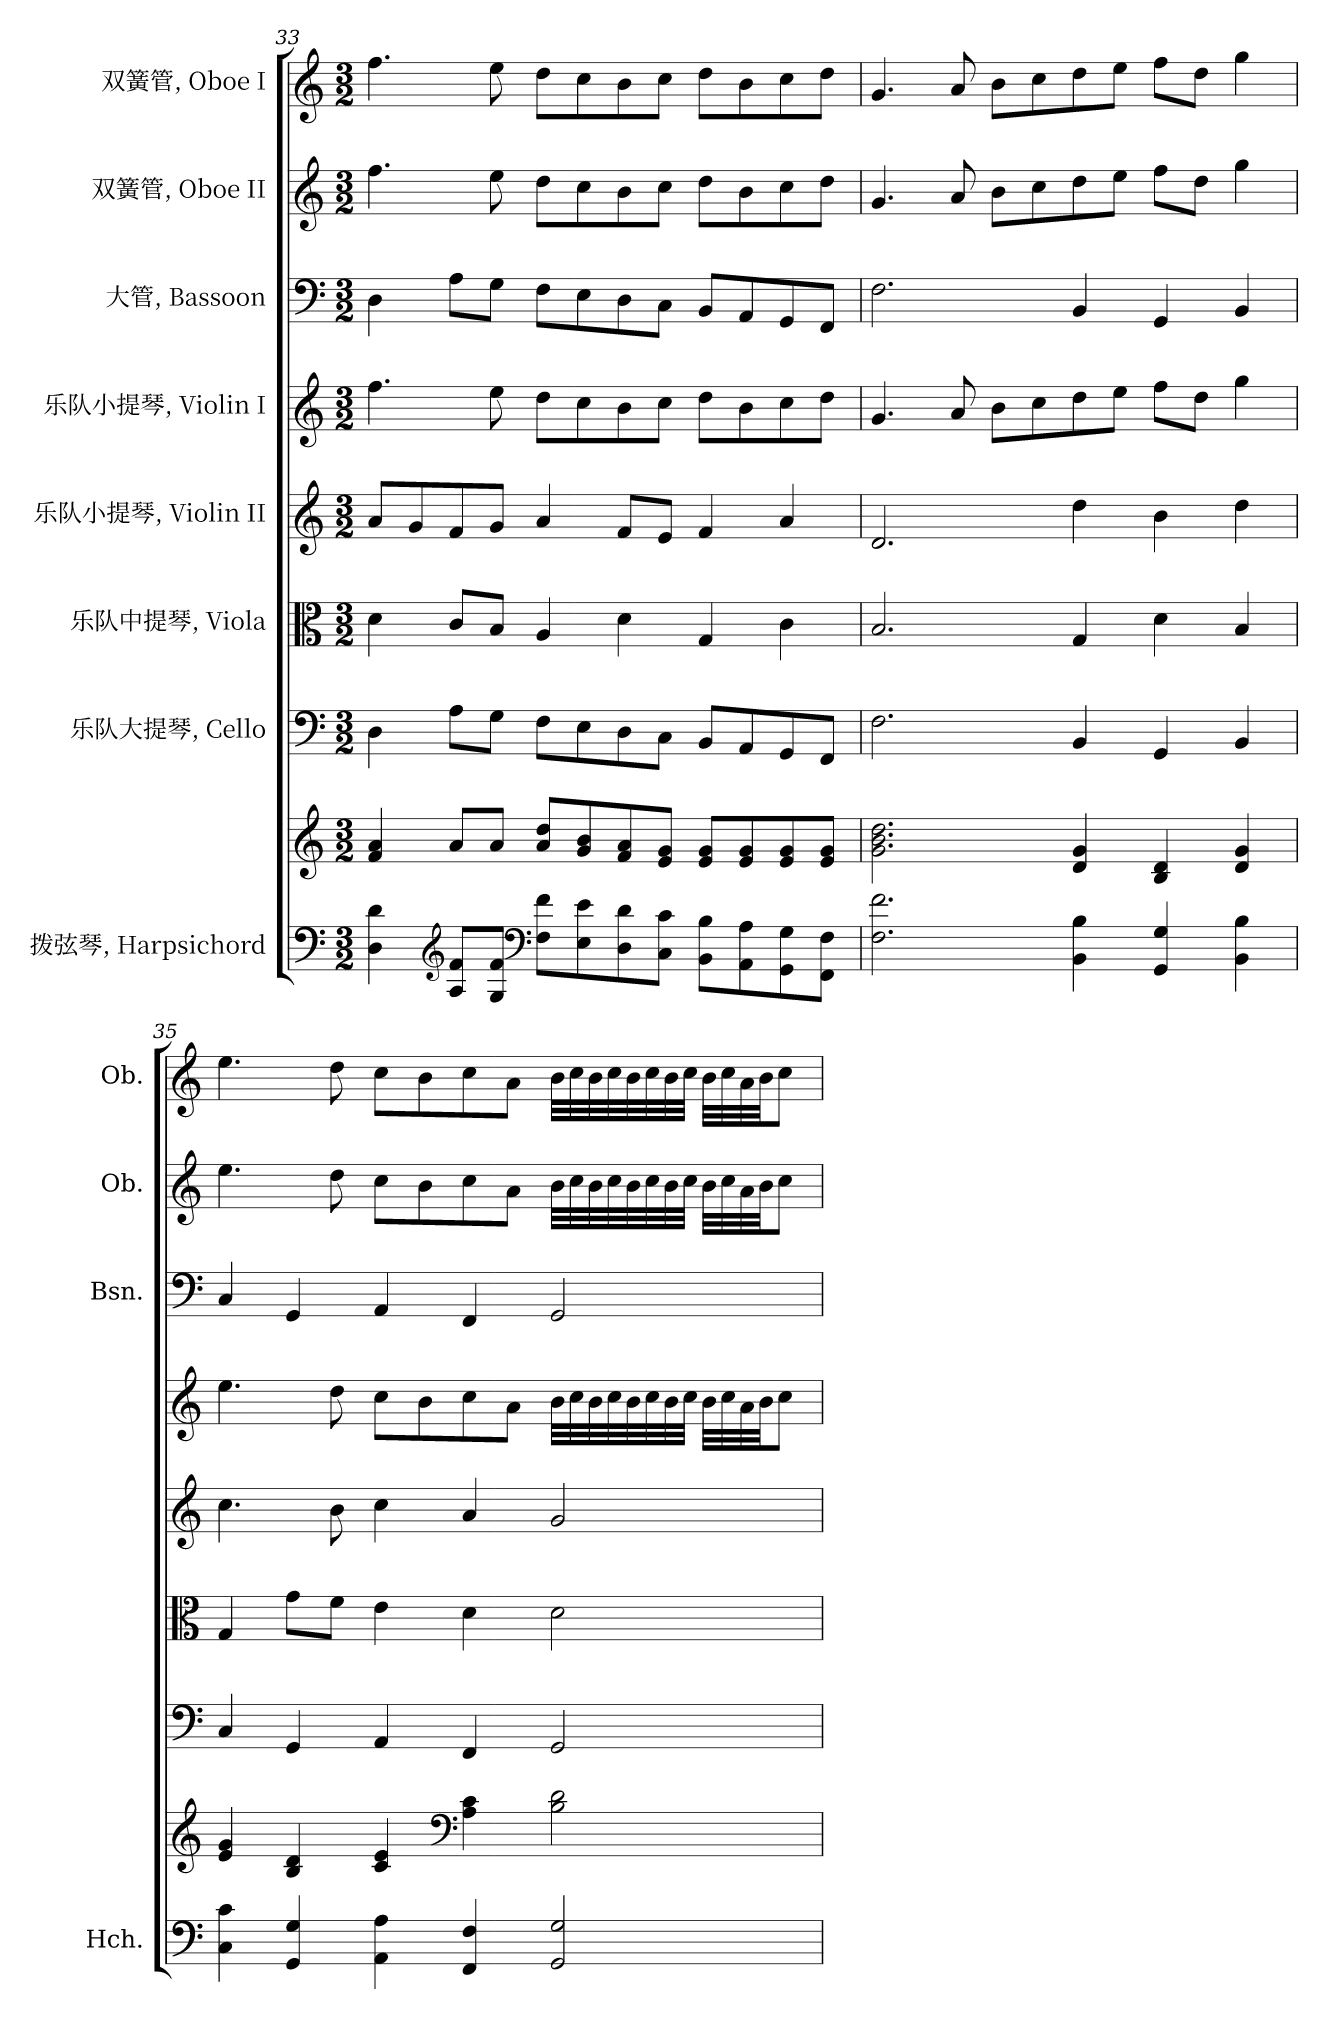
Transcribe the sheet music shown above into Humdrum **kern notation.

**kern	**kern	**kern	**kern	**kern	**kern	**kern	**kern	**kern
*part8	*part8	*part7	*part6	*part5	*part4	*part3	*part2	*part1
*staff9	*staff8	*staff7	*staff6	*staff5	*staff4	*staff3	*staff2	*staff1
*I"拨弦琴, Harpsichord	*	*I"乐队大提琴, Cello	*I"乐队中提琴, Viola	*I"乐队小提琴, Violin II	*I"乐队小提琴, Violin I	*I"大管, Bassoon	*I"双簧管, Oboe II	*I"双簧管, Oboe I
*I'Hch.	*	*	*	*	*	*I'Bsn.	*I'Ob.	*I'Ob.
!!LO:PB:g=z
*clefF4	*clefG2	*clefF4	*clefC3	*clefG2	*clefG2	*clefF4	*clefG2	*clefG2
*k[]	*k[]	*k[]	*k[]	*k[]	*k[]	*k[]	*k[]	*k[]
*M3/2	*M3/2	*M3/2	*M3/2	*M3/2	*M3/2	*M3/2	*M3/2	*M3/2
=33	=33	=33	=33	=33	=33	=33	=33	=33
4D\ 4d\	4f/ 4a/	4D\	4d\	8a/L	4.ff\	4D\	4.ff\	4.ff\
.	.	.	.	8g/	.	.	.	.
*clefG2	*	*	*	*	*	*	*	*
8A/ 8f/L	8a/L	8A\L	8c/L	8f/	.	8A\L	.	.
8G/ 8f/J	8a/J	8G\J	8B/J	8g/J	8ee\	8G\J	8ee\	8ee\
*clefF4	*	*	*	*	*	*	*	*
8F\ 8f\L	8a/ 8dd/L	8F\L	4A/	4a/	8dd\L	8F\L	8dd\L	8dd\L
8E\ 8e\	8g/ 8b/	8E\	.	.	8cc\	8E\	8cc\	8cc\
8D\ 8d\	8f/ 8a/	8D\	4d\	8f/L	8b\	8D\	8b\	8b\
8C\ 8c\J	8e/ 8g/J	8C\J	.	8e/J	8cc\J	8C\J	8cc\J	8cc\J
8BB\ 8B\L	8e/ 8g/L	8BB/L	4G/	4f/	8dd\L	8BB/L	8dd\L	8dd\L
8AA\ 8A\	8e/ 8g/	8AA/	.	.	8b\	8AA/	8b\	8b\
8GG\ 8G\	8e/ 8g/	8GG/	4c\	4a/	8cc\	8GG/	8cc\	8cc\
8FF\ 8F\J	8e/ 8g/J	8FF/J	.	.	8dd\J	8FF/J	8dd\J	8dd\J
=34	=34	=34	=34	=34	=34	=34	=34	=34
2.F\ 2.f\	2.g\ 2.b\ 2.dd\	2.F\	2.B/	2.d/	4.g/	2.F\	4.g/	4.g/
.	.	.	.	.	8a/	.	8a/	8a/
.	.	.	.	.	8b\L	.	8b\L	8b\L
.	.	.	.	.	8cc\	.	8cc\	8cc\
4BB\ 4B\	4d/ 4g/	4BB/	4G/	4dd\	8dd\	4BB/	8dd\	8dd\
.	.	.	.	.	8ee\J	.	8ee\J	8ee\J
4GG/ 4G/	4B/ 4d/	4GG/	4d\	4b\	8ff\L	4GG/	8ff\L	8ff\L
.	.	.	.	.	8dd\J	.	8dd\J	8dd\J
4BB\ 4B\	4d/ 4g/	4BB/	4B/	4dd\	4gg\	4BB/	4gg\	4gg\
!!LO:PB:g=z
=35	=35	=35	=35	=35	=35	=35	=35	=35
4C\ 4c\	4e/ 4g/	4C/	4G/	4.cc\	4.ee\	4C/	4.ee\	4.ee\
4GG/ 4G/	4B/ 4d/	4GG/	8g\L	.	.	4GG/	.	.
.	.	.	8f\J	8b\	8dd\	.	8dd\	8dd\
4AA\ 4A\	4c/ 4e/	4AA/	4e\	4cc\	8cc\L	4AA/	8cc\L	8cc\L
.	.	.	.	.	8b\	.	8b\	8b\
*	*clefF4	*	*	*	*	*	*	*
4FF/ 4F/	4A\ 4c\	4FF/	4d\	4a/	8cc\	4FF/	8cc\	8cc\
.	.	.	.	.	8a\J	.	8a\J	8a\J
2GG/ 2G/	2B\ 2d\	2GG/	2d\	2g/	32b\LLL	2GG/	32b\LLL	32b\LLL
.	.	.	.	.	32cc\	.	32cc\	32cc\
.	.	.	.	.	32b\	.	32b\	32b\
.	.	.	.	.	32cc\	.	32cc\	32cc\
.	.	.	.	.	32b\	.	32b\	32b\
.	.	.	.	.	32cc\	.	32cc\	32cc\
.	.	.	.	.	32b\	.	32b\	32b\
.	.	.	.	.	32cc\JJJ	.	32cc\JJJ	32cc\JJJ
.	.	.	.	.	32b\LLL	.	32b\LLL	32b\LLL
.	.	.	.	.	32cc\	.	32cc\	32cc\
.	.	.	.	.	32a\	.	32a\	32a\
.	.	.	.	.	32b\JJ	.	32b\JJ	32b\JJ
.	.	.	.	.	8cc\J	.	8cc\J	8cc\J
=	=	=	=	=	=	=	=	=
*-	*-	*-	*-	*-	*-	*-	*-	*-
